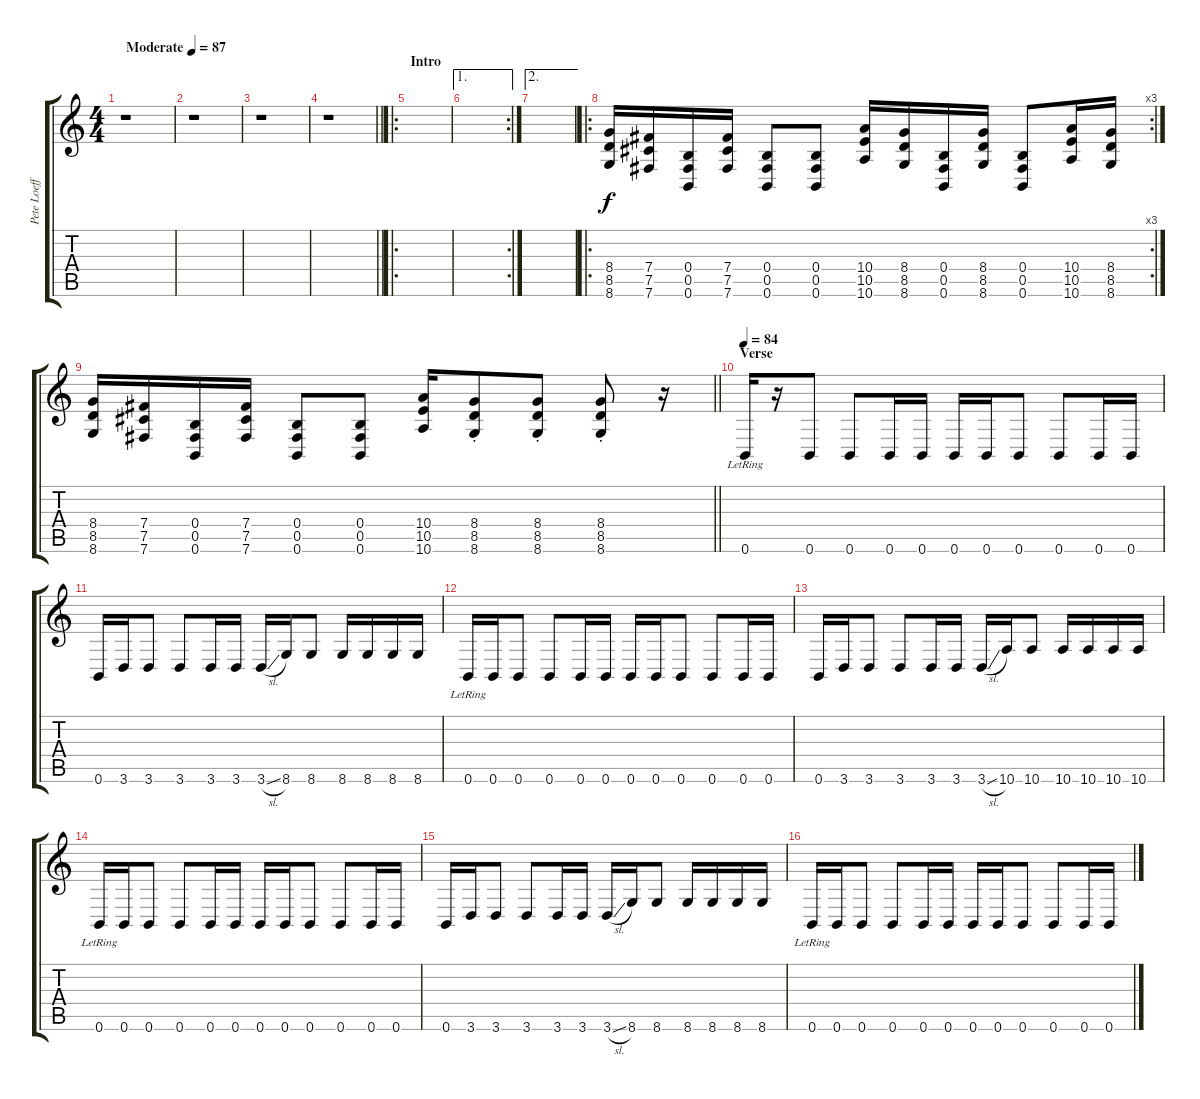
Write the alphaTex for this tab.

\track ("Pete Loeffler- Guitar" "Pete Loeff") {instrument distortionguitar}
\staff {score tabs}
\tuning (Db4 Ab3 E3 B2 Gb2 B1) {hide}
\ts (4 4)
\tempo (87 "Moderate")
\clef g2
\ks c
r.1{dy f instrument distortionguitar} |
r.1 |
r.1 |
\barLineRight lightlight
r.1 |
\ro
\section ("" "Intro")
|
\ae 1
\rc 2
|
\ae 2
|
\ro
\rc 3
(8.4 8.5 8.6).16 (7.4 7.5 7.6).16 (0.4 0.5 0.6).16 (7.4 7.5 7.6).16 (0.4 0.5 0.6).8 (0.4 0.5 0.6).8 (10.4 10.5 10.6).16 (8.4 8.5 8.6).16 (0.4 0.5 0.6).16 (8.4 8.5 8.6).16 (0.4 0.5 0.6).8 (10.4 10.5 10.6).16 (8.4 8.5 8.6).16 |
\barLineRight lightlight
(8.4 8.5 8.6).16 (7.4 7.5 7.6).16 (0.4 0.5 0.6).16 (7.4 7.5 7.6).16 (0.4 0.5 0.6).8 (0.4 0.5 0.6).8 (10.4 10.5 10.6).16 (8.4{st} 8.5{st} 8.6{st}).8 (8.4{st} 8.5{st} 8.6{st}).8 (8.4{st} 8.5{st} 8.6{st}).8 r.16 |
\section ("" "Verse")
\tempo 84
0.6{lr}.16{volume 9 instrument distortionguitar} r.16 0.6.8 0.6.8 0.6.16 0.6.16 0.6.16 0.6.16 0.6.8 0.6.8 0.6.16 0.6.16 |
0.6.16 3.6.16 3.6.8 3.6.8 3.6.16 3.6.16 3.6{sl}.16 8.6.16 8.6.8 8.6.16 8.6.16 8.6.16 8.6.16 |
0.6{lr}.16 0.6.16 0.6.8 0.6.8 0.6.16 0.6.16 0.6.16 0.6.16 0.6.8 0.6.8 0.6.16 0.6.16 |
0.6.16 3.6.16 3.6.8 3.6.8 3.6.16 3.6.16 3.6{sl}.16 10.6.16 10.6.8 10.6.16 10.6.16 10.6.16 10.6.16 |
0.6{lr}.16 0.6.16 0.6.8 0.6.8 0.6.16 0.6.16 0.6.16 0.6.16 0.6.8 0.6.8 0.6.16 0.6.16 |
0.6.16 3.6.16 3.6.8 3.6.8 3.6.16 3.6.16 3.6{sl}.16 8.6.16 8.6.8 8.6.16 8.6.16 8.6.16 8.6.16 |
0.6{lr}.16 0.6.16 0.6.8 0.6.8 0.6.16 0.6.16 0.6.16 0.6.16 0.6.8 0.6.8 0.6.16 0.6.16
